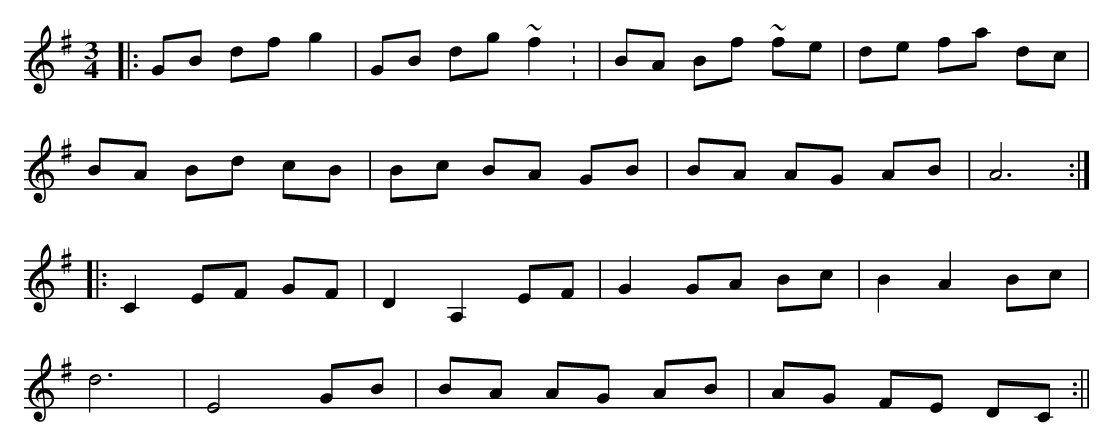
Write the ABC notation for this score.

X:1
M:3/4
K:G
[|:GB df g2 | GB dg ~f2: | BA Bf ~fe | de fa dc |
 BA Bd cB | Bc BA GB | BA AG AB | A6 :|
|: C2 EF GF | D2 A,2 EF | G2 GA Bc | B2 A2 Bc|
d6 | E4 GB | BA AG AB | AG FE DC :||
